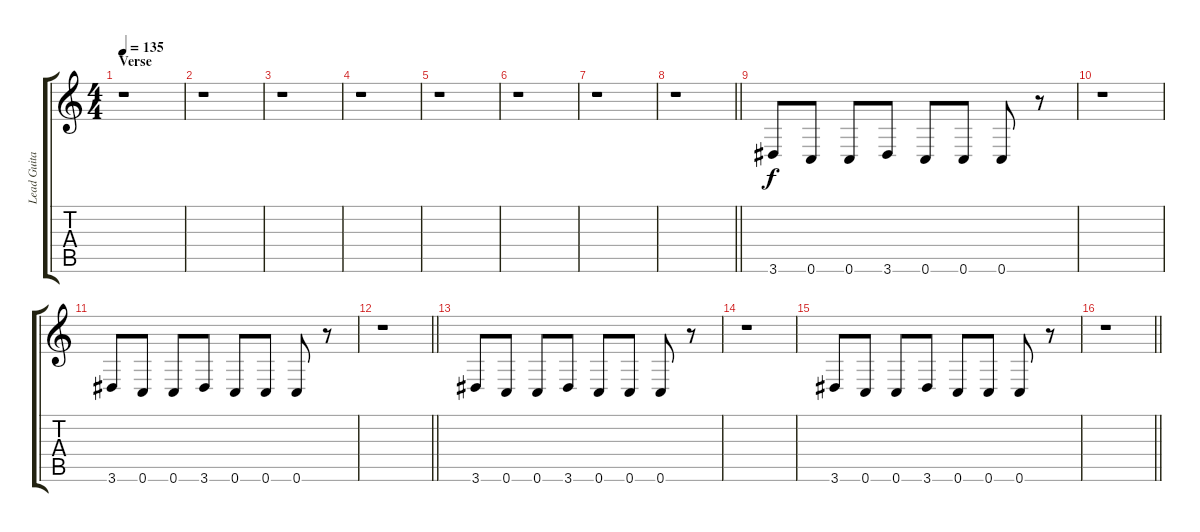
\track ("Lead Guitar" "Lead Guita") {instrument distortionguitar}
\staff {score tabs}
\tuning (D4 A3 F3 C3 G2 C2) {hide}
\ts (4 4)
\section ("" "Verse")
\tempo 135
\clef g2
\ks c
r.1{dy f} |
r.1 |
r.1 |
r.1 |
r.1 |
r.1 |
r.1 |
\barLineRight lightlight
r.1 |
3.6.8 0.6.8 0.6.8 3.6.8 0.6.8 0.6.8 0.6.8 r.8 |
r.1 |
3.6.8 0.6.8 0.6.8 3.6.8 0.6.8 0.6.8 0.6.8 r.8 |
\barLineRight lightlight
r.1 |
3.6.8 0.6.8 0.6.8 3.6.8 0.6.8 0.6.8 0.6.8 r.8 |
r.1 |
3.6.8 0.6.8 0.6.8 3.6.8 0.6.8 0.6.8 0.6.8 r.8 |
\barLineRight lightlight
r.1
